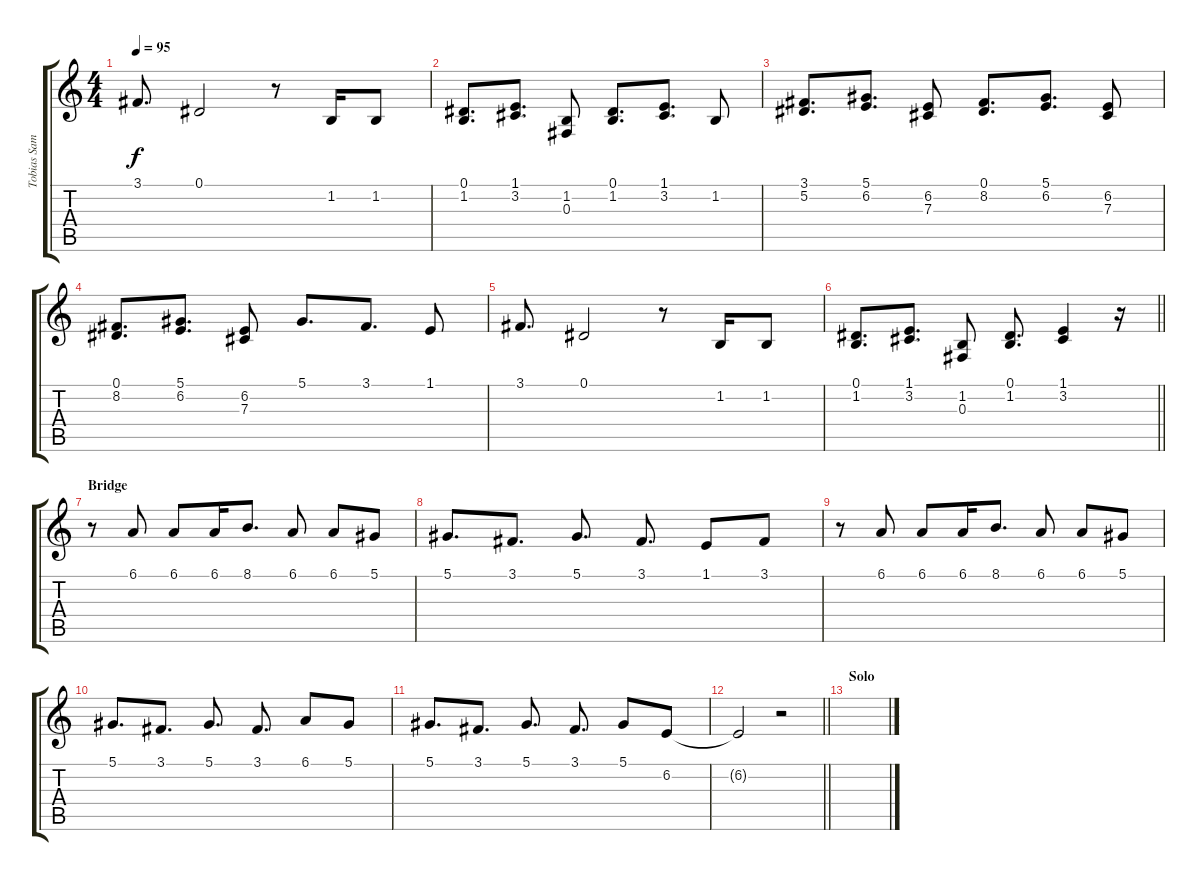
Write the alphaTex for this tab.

\track ("Tobias Sammet" "Tobias Sam") {instrument lead3calliope}
\staff {score tabs}
\tuning (Eb4 Bb3 Gb3 Db3 Ab2 Eb2) {hide}
\ts (4 4)
\tempo 95
\clef g2
\ks c
3.1.8{d dy f} 0.1.2 r.8 1.2.16 1.2.8 |
(0.1 1.2).8{d} (1.1 3.2).8{d} (1.2 0.3).8 (0.1 1.2).8{d} (1.1 3.2).8{d} 1.2.8 |
(3.1 5.2).8{d} (5.1 6.2).8{d} (6.2 7.3).8 (0.1 8.2).8{d} (5.1 6.2).8{d} (6.2 7.3).8 |
(0.1 8.2).8{d} (5.1 6.2).8{d} (6.2 7.3).8 5.1.8{d} 3.1.8{d} 1.1.8 |
3.1.8{d} 0.1.2 r.8 1.2.16 1.2.8 |
\barLineRight lightlight
(0.1 1.2).8{d} (1.1 3.2).8{d} (1.2 0.3).8 (0.1 1.2).8{d} (1.1 3.2).4 r.16 |
\section ("" "Bridge")
r.8 6.1.8 6.1.8 6.1.16 8.1.8{d} 6.1.8 6.1.8 5.1.8 |
5.1.8{d} 3.1.8{d} 5.1.8{d} 3.1.8{d} 1.1.8 3.1.8 |
r.8 6.1.8 6.1.8 6.1.16 8.1.8{d} 6.1.8 6.1.8 5.1.8 |
5.1.8{d} 3.1.8{d} 5.1.8{d} 3.1.8{d} 6.1.8 5.1.8 |
5.1.8{d} 3.1.8{d} 5.1.8{d} 3.1.8{d} 5.1.8 6.2.8 |
\barLineRight lightlight
6.2{t}.2 r.2 |
\section ("" "Solo")
